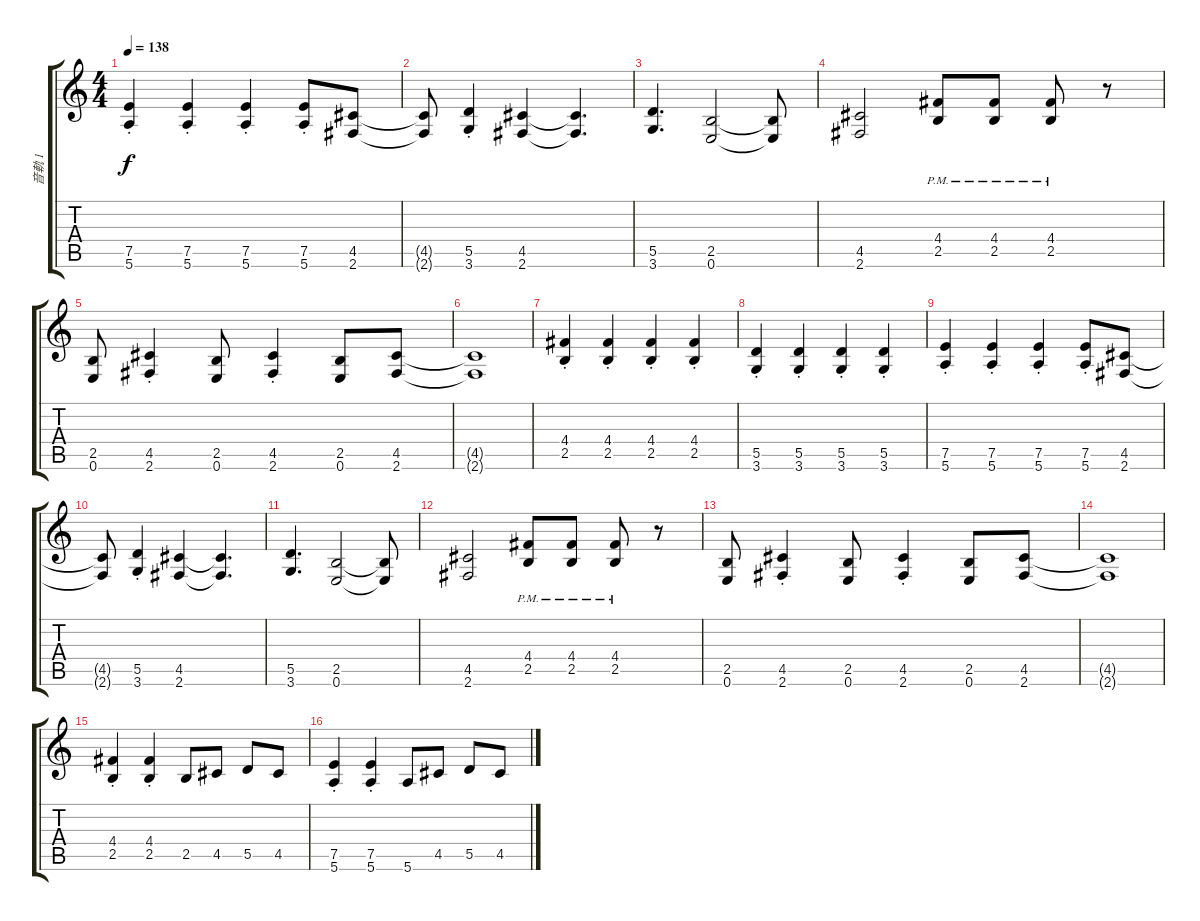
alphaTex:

\track ("音軌 1" "音軌 1") {instrument overdrivenguitar}
\staff {score tabs}
\tuning (E4 B3 G3 D3 A2 E2) {hide}
\ts (4 4)
\tempo 138
\clef g2
\ks c
(7.5{st} 5.6{st}).4{dy f} (7.5{st} 5.6{st}).4 (7.5{st} 5.6{st}).4 (7.5{st} 5.6{st}).8 (4.5 2.6).8 |
(4.5{t} 2.6{t}).8 (5.5{st} 3.6{st}).4 (4.5 2.6).4 (4.5{t} 2.6{t}).4{d} |
(5.5 3.6).4{d} (2.5 0.6).2 (2.5{t} 0.6{t}).8 |
(4.5 2.6).2 (4.4{pm} 2.5{pm}).8 (4.4{pm} 2.5{pm}).8 (4.4{pm} 2.5{pm}).8 r.8 |
(2.5 0.6).8 (4.5{st} 2.6{st}).4 (2.5 0.6).8 (4.5{st} 2.6{st}).4 (2.5 0.6).8 (4.5 2.6).8 |
(4.5{t} 2.6{t}).1 |
(4.4{st} 2.5{st}).4 (4.4{st} 2.5{st}).4 (4.4{st} 2.5{st}).4 (4.4{st} 2.5{st}).4 |
(5.5{st} 3.6{st}).4 (5.5{st} 3.6{st}).4 (5.5{st} 3.6{st}).4 (5.5{st} 3.6{st}).4 |
(7.5{st} 5.6{st}).4 (7.5{st} 5.6{st}).4 (7.5{st} 5.6{st}).4 (7.5{st} 5.6{st}).8 (4.5 2.6).8 |
(4.5{t} 2.6{t}).8 (5.5{st} 3.6{st}).4 (4.5 2.6).4 (4.5{t} 2.6{t}).4{d} |
(5.5 3.6).4{d} (2.5 0.6).2 (2.5{t} 0.6{t}).8 |
(4.5 2.6).2 (4.4{pm} 2.5{pm}).8 (4.4{pm} 2.5{pm}).8 (4.4{pm} 2.5{pm}).8 r.8 |
(2.5 0.6).8 (4.5{st} 2.6{st}).4 (2.5 0.6).8 (4.5{st} 2.6{st}).4 (2.5 0.6).8 (4.5 2.6).8 |
(4.5{t} 2.6{t}).1 |
(4.4{st} 2.5{st}).4 (4.4{st} 2.5{st}).4 2.5.8 4.5.8 5.5.8 4.5.8 |
(7.5{st} 5.6{st}).4 (7.5{st} 5.6{st}).4 5.6.8 4.5.8 5.5.8 4.5.8
